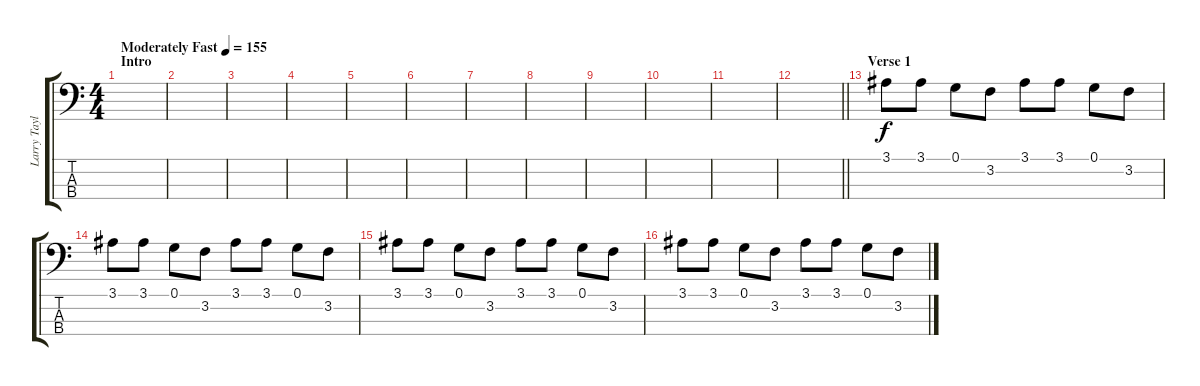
\track ("Larry Taylor" "Larry Tayl") {instrument electricbassfinger}
\staff {score tabs}
\tuning (G2 D2 A1 E1) {hide}
\ts (4 4)
\section ("" "Intro")
\tempo (155 "Moderately Fast")
\clef f4
\ks c
|
|
|
|
|
|
|
|
|
|
|
\barLineRight lightlight
|
\section ("" "Verse 1")
3.1.8 3.1.8 0.1.8 3.2.8 3.1.8 3.1.8 0.1.8 3.2.8 |
3.1.8 3.1.8 0.1.8 3.2.8 3.1.8 3.1.8 0.1.8 3.2.8 |
3.1.8 3.1.8 0.1.8 3.2.8 3.1.8 3.1.8 0.1.8 3.2.8 |
3.1.8 3.1.8 0.1.8 3.2.8 3.1.8 3.1.8 0.1.8 3.2.8
